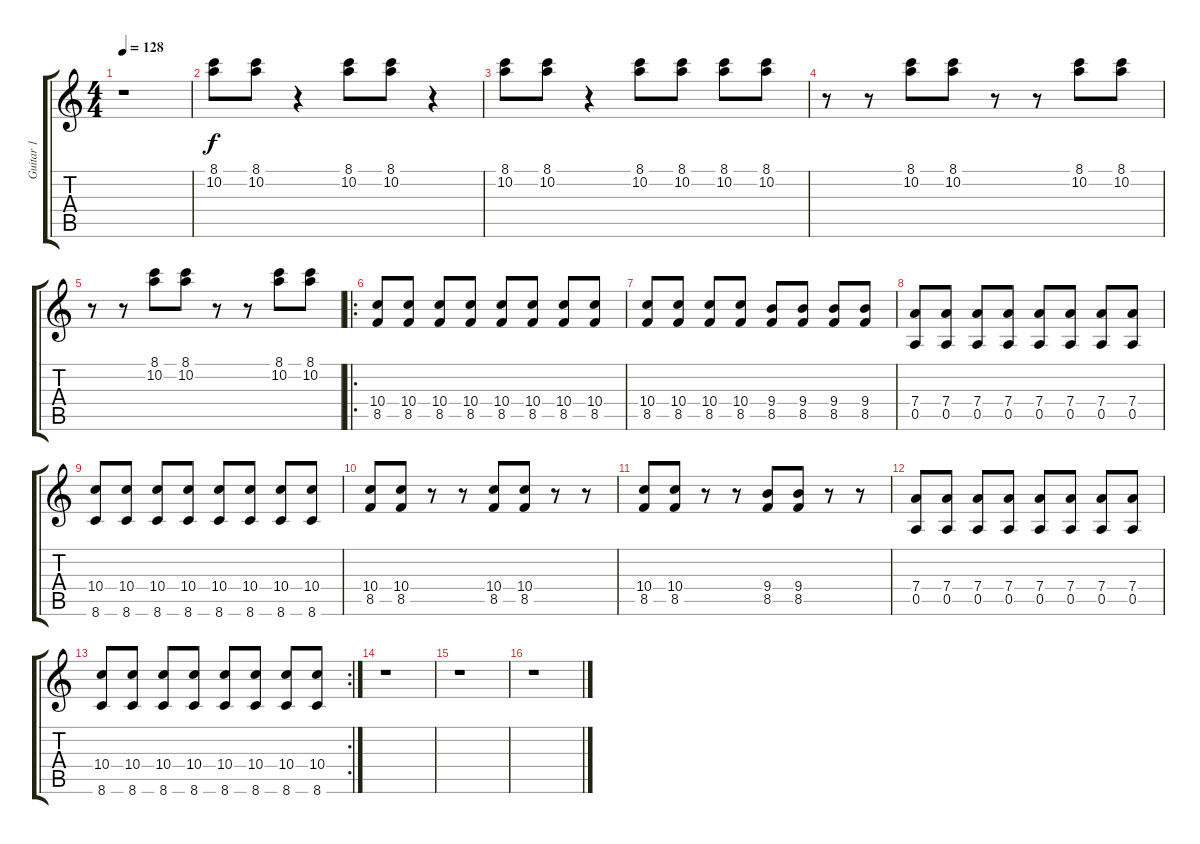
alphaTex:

\track ("Guitar 1" "Guitar 1") {instrument overdrivenguitar}
\staff {score tabs}
\tuning (E4 B3 G3 D3 A2 E2) {hide}
\ts (4 4)
\tempo 128
\clef g2
\ks c
r.1{dy f} |
(8.1 10.2).8 (8.1 10.2).8 r.4 (8.1 10.2).8 (8.1 10.2).8 r.4 |
(8.1 10.2).8 (8.1 10.2).8 r.4 (8.1 10.2).8 (8.1 10.2).8 (8.1 10.2).8 (8.1 10.2).8 |
r.8 r.8 (8.1 10.2).8 (8.1 10.2).8 r.8 r.8 (8.1 10.2).8 (8.1 10.2).8 |
r.8 r.8 (8.1 10.2).8 (8.1 10.2).8 r.8 r.8 (8.1 10.2).8 (8.1 10.2).8 |
\ro
(10.4 8.5).8 (10.4 8.5).8 (10.4 8.5).8 (10.4 8.5).8 (10.4 8.5).8 (10.4 8.5).8 (10.4 8.5).8 (10.4 8.5).8 |
(10.4 8.5).8 (10.4 8.5).8 (10.4 8.5).8 (10.4 8.5).8 (9.4 8.5).8 (9.4 8.5).8 (9.4 8.5).8 (9.4 8.5).8 |
(7.4 0.5).8 (7.4 0.5).8 (7.4 0.5).8 (7.4 0.5).8 (7.4 0.5).8 (7.4 0.5).8 (7.4 0.5).8 (7.4 0.5).8 |
(10.4 8.6).8 (10.4 8.6).8 (10.4 8.6).8 (10.4 8.6).8 (10.4 8.6).8 (10.4 8.6).8 (10.4 8.6).8 (10.4 8.6).8 |
(10.4 8.5).8 (10.4 8.5).8 r.8 r.8 (10.4 8.5).8 (10.4 8.5).8 r.8 r.8 |
(10.4 8.5).8 (10.4 8.5).8 r.8 r.8 (9.4 8.5).8 (9.4 8.5).8 r.8 r.8 |
(7.4 0.5).8 (7.4 0.5).8 (7.4 0.5).8 (7.4 0.5).8 (7.4 0.5).8 (7.4 0.5).8 (7.4 0.5).8 (7.4 0.5).8 |
\rc 2
(10.4 8.6).8 (10.4 8.6).8 (10.4 8.6).8 (10.4 8.6).8 (10.4 8.6).8 (10.4 8.6).8 (10.4 8.6).8 (10.4 8.6).8 |
r.1 |
r.1 |
r.1
